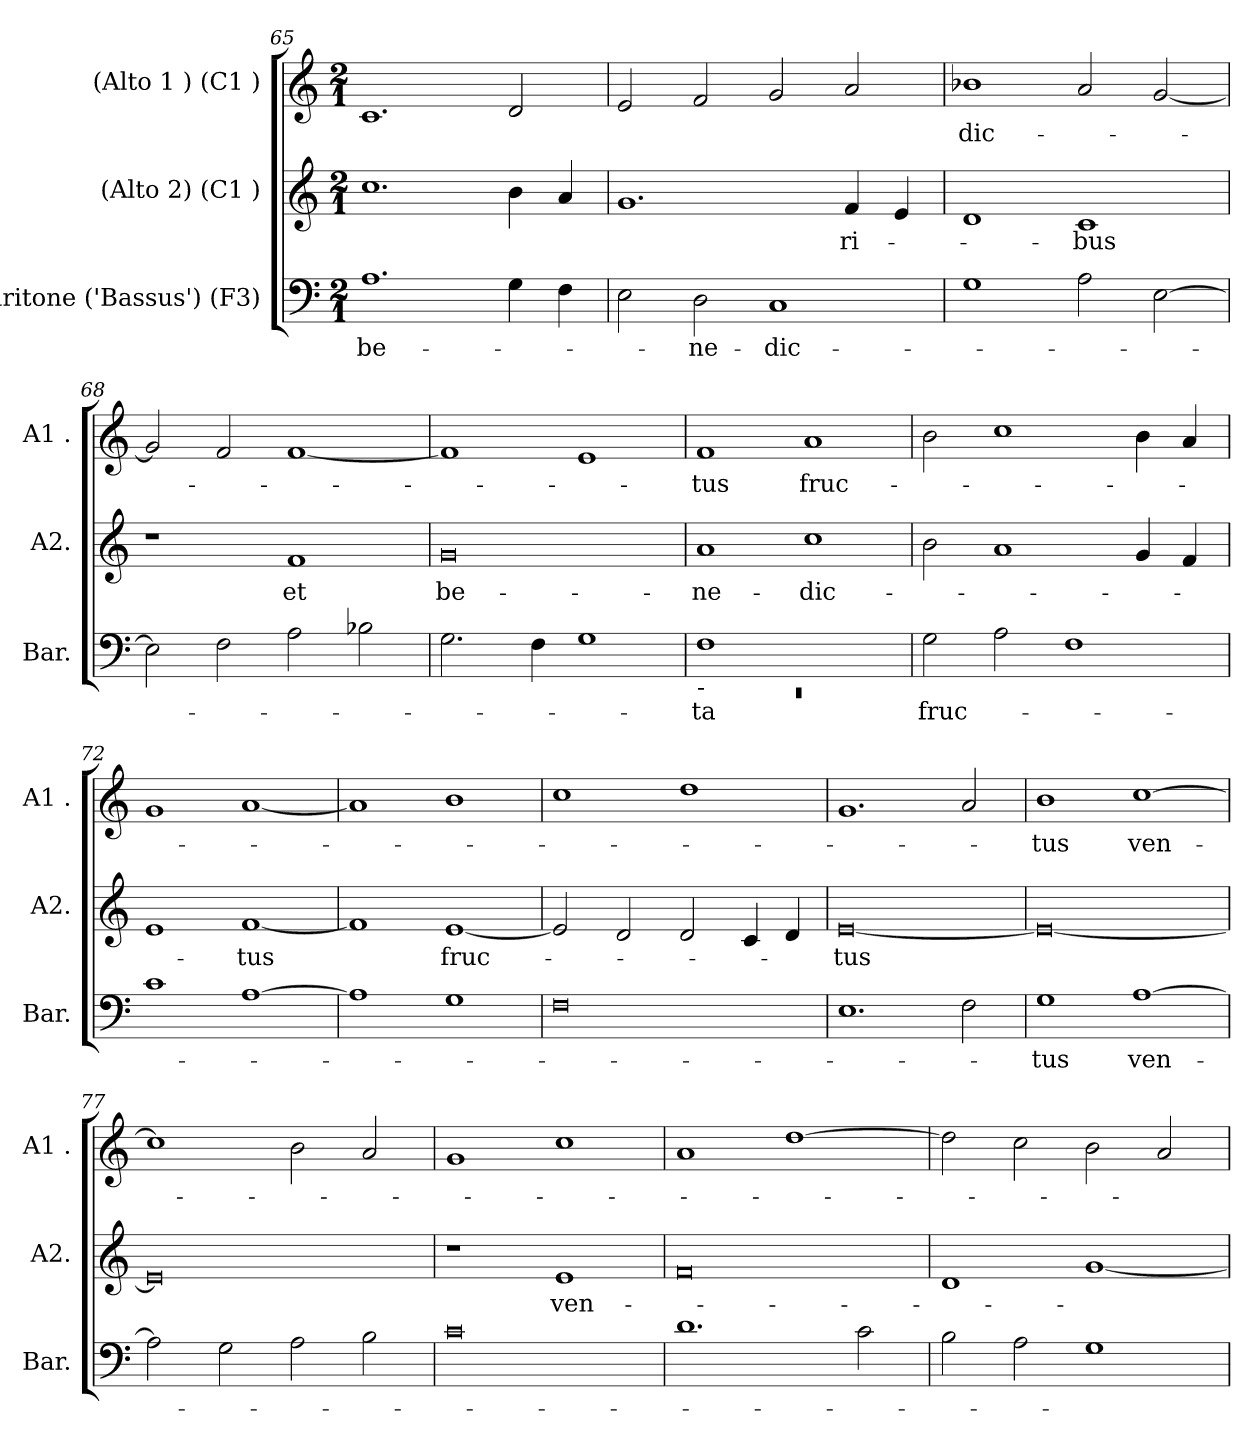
**kern	**text	**kern	**text	**kern	**text
*part3	*part3	*part2	*part2	*part1	*part1
*staff3	*staff3	*staff2	*staff2	*staff1	*staff1
*I"Baritone ('Bassus') (F3)	*	*I"(Alto 2) (C1 )	*	*I"(Alto 1 ) (C1 )	*
*I'Bar.	*	*I'A2.	*	*I'A1 .	*
!!LO:LB:g=z
*clefF4	*	*clefG2	*	*clefG2	*
*k[]	*	*k[]	*	*k[]	*
*C:	*	*C:	*	*C:	*
*M2/1	*	*M2/1	*	*M2/1	*
=65	=65	=65	=65	=65	=65
!	!LO:LY:b	!	!	!	!
1.A	be-	1.cc	.	1.c	.
4G\	.	4b\	.	2d/	.
4F\	.	4a/	.	.	.
=66	=66	=66	=66	=66	=66
2E\	.	1.g	.	2e/	.
!	!LO:LY:b	!	!	!	!
2D\	-ne-	.	.	2f/	.
!	!LO:LY:b	!	!	!	!
1C	-dic-	.	.	2g/	.
!	!	!	!LO:LY:b	!	!
.	.	4f/	-ri-	2a/	.
.	.	4e/	.	.	.
=67	=67	=67	=67	=67	=67
!	!	!	!	!	!LO:LY:b
1G	.	1d	.	1b-X	-dic-
!	!	!	!LO:LY:b	!	!
2A\	.	1c	-bus	2a/	.
[>2E\	.	.	.	[<2g/	.
=68	=68	=68	=68	=68	=68
2E\]	.	1r	.	2g/]	.
2F\	.	.	.	2f/	.
!	!	!	!LO:LY:b	!	!
2A\	.	1f	et	[<1f	.
2B-\	.	.	.	.	.
=69	=69	=69	=69	=69	=69
!	!	!	!LO:LY:b:rj	!	!
2.G\	.	0g	be-	1f]	.
4F\	.	.	.	.	.
1G	.	.	.	1e	.
!!LO:LB:g=z
=70	=70	=70	=70	=70	=70
*^	*	*	*	*	*
!LO:TX:b:t=-	!	!	!	!	!	!
!	!LO:N:vis=1	!LO:LY:b	!	!LO:LY:b	!	!LO:LY:b
1F	0rEE	-ta	1a	-ne-	1f	-tus
!	!	!	!	!LO:LY:b	!	!LO:LY:b
1ryy	.	.	1cc	-dic-	1a	fruc-
*v	*v	*	*	*	*	*
=71	=71	=71	=71	=71	=71
!	!LO:LY:b	!	!	!	!
2G\	fruc-	2b\	.	2b\	.
2A\	.	1a	.	1cc	.
1F	.	.	.	.	.
.	.	4g/	.	4b\	.
.	.	4f/	.	4a/	.
=72	=72	=72	=72	=72	=72
1c	.	1e	.	1g	.
!	!	!	!LO:LY:b	!	!
[>1A	.	[<1f	-tus	[<1a	.
=73	=73	=73	=73	=73	=73
1A]	.	1f]	.	1a]	.
!	!	!	!LO:LY:b	!	!
1G	.	[<1e	fruc-	1b	.
=74	=74	=74	=74	=74	=74
0F	.	2e/]	.	1cc	.
.	.	2d/	.	.	.
.	.	2d/	.	1dd	.
.	.	4c/	.	.	.
.	.	4d/	.	.	.
=75	=75	=75	=75	=75	=75
!	!	!	!LO:LY:b	!	!
1.E	.	[<0e	-tus	1.g	.
2F\	.	.	.	2a/	.
!!LO:LB:g=z
=76	=76	=76	=76	=76	=76
!	!LO:LY:b	!	!	!	!LO:LY:b
1G	-tus	0e_	.	1b	-tus
!	!LO:LY:b	!	!	!	!LO:LY:b
[>1A	ven-	.	.	[>1cc	ven-
=77	=77	=77	=77	=77	=77
2A\]	.	0e]	.	1cc]	.
2G\	.	.	.	.	.
2A\	.	.	.	2b\	.
2B\	.	.	.	2a/	.
=78	=78	=78	=78	=78	=78
0c	.	1r	.	1g	.
!	!	!	!LO:LY:b	!	!
.	.	1e	ven-	1cc	.
=79	=79	=79	=79	=79	=79
1.d	.	0f	.	1a	.
.	.	.	.	[>1dd	.
2c\	.	.	.	.	.
=80	=80	=80	=80	=80	=80
2B\	.	1d	.	2dd\]	.
2A\	.	.	.	2cc\	.
1G	.	[>1g	.	2b\	.
.	.	.	.	2a/	.
=	=	=	=	=	=
*-	*-	*-	*-	*-	*-
